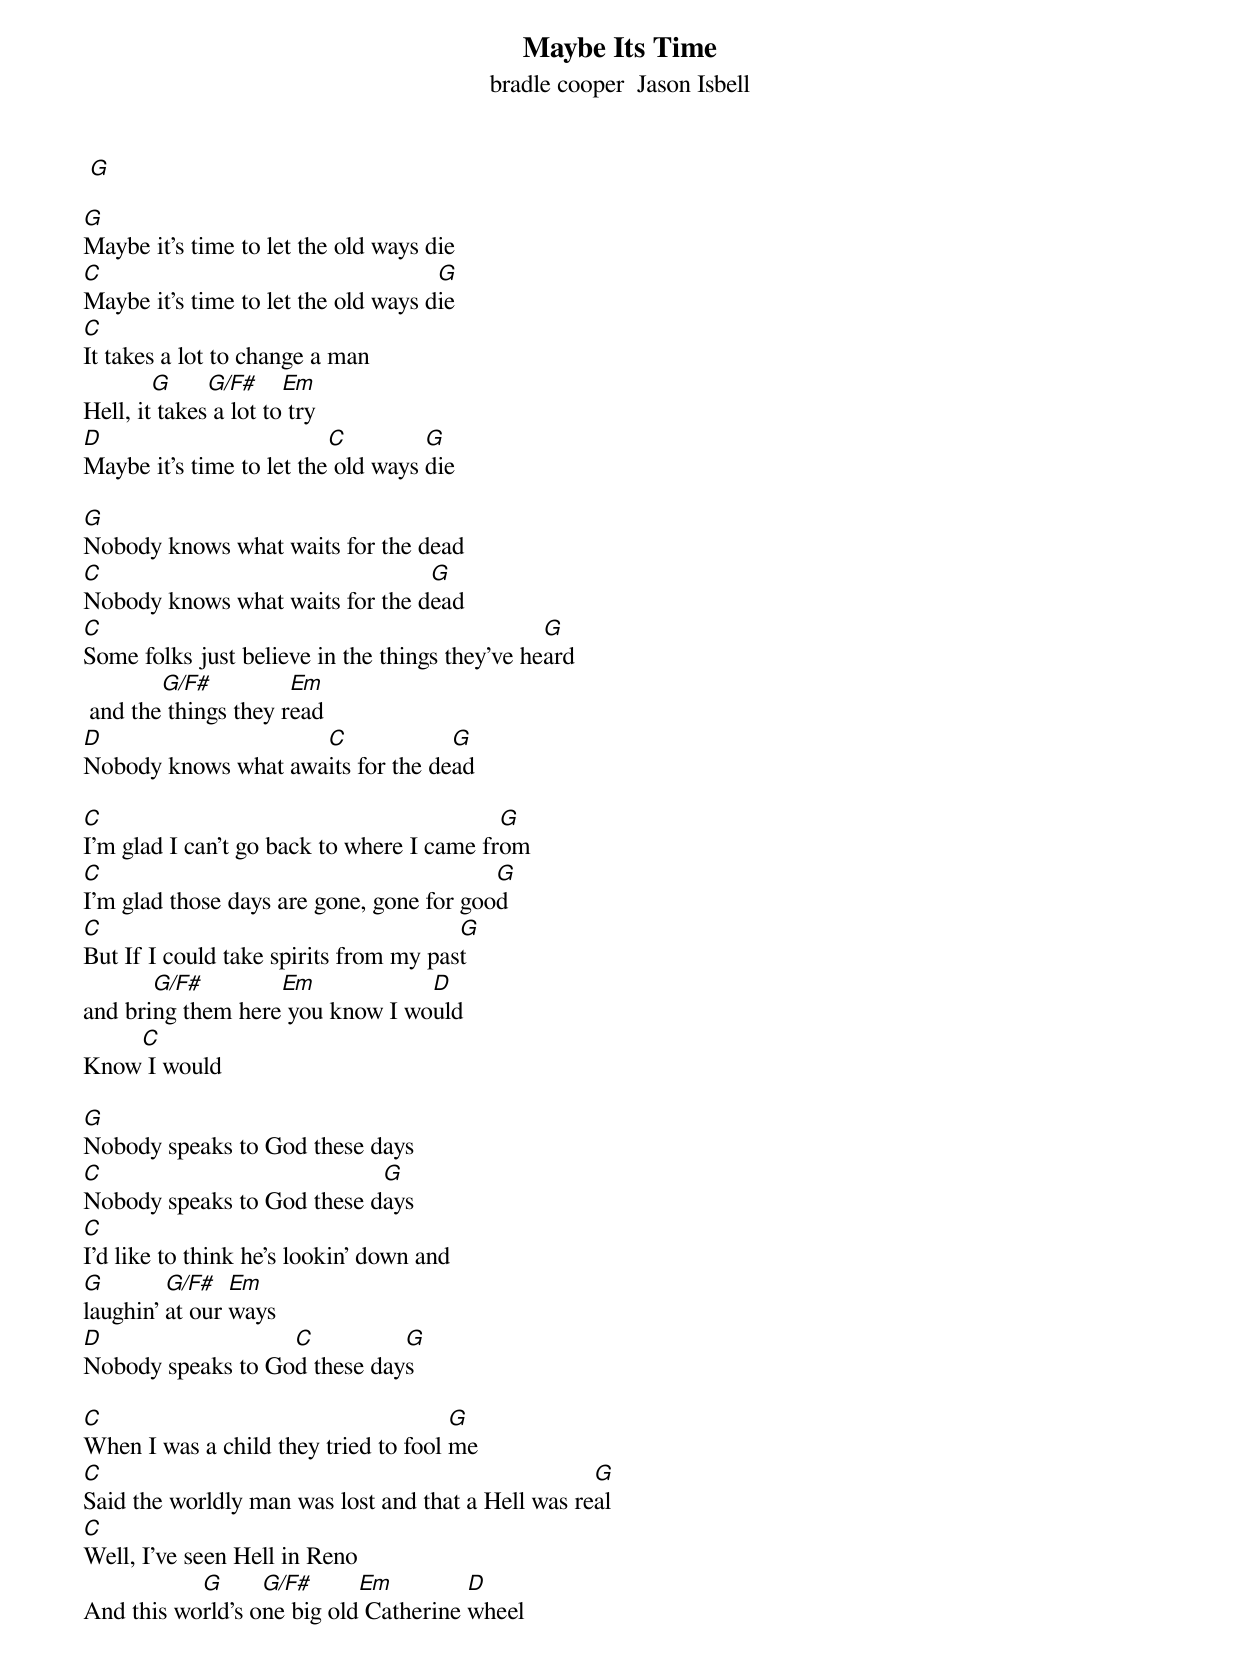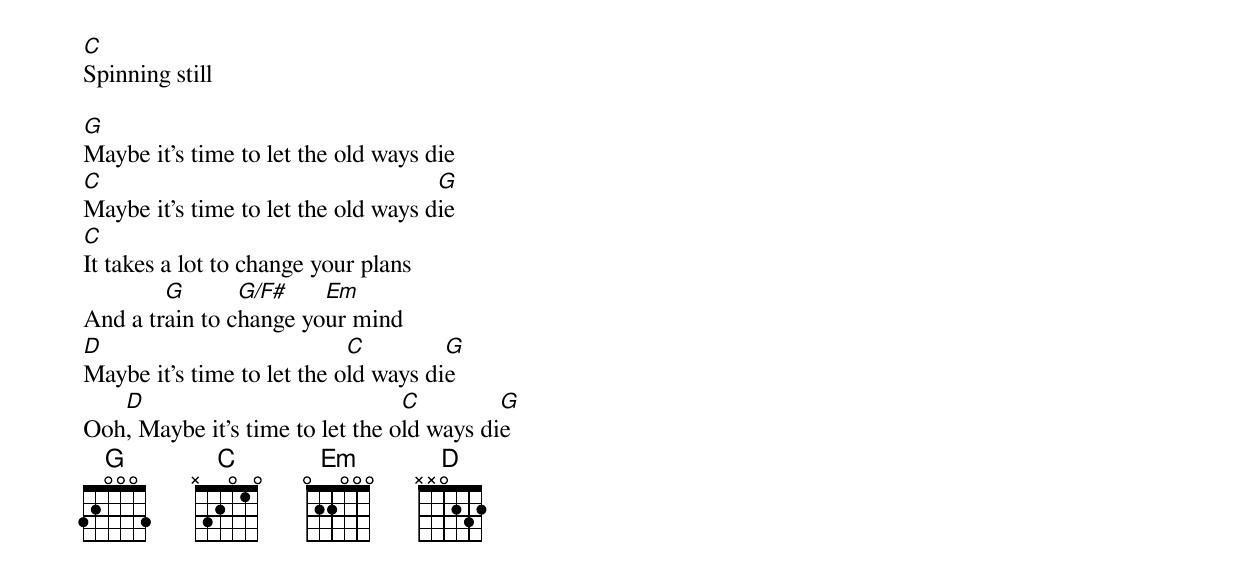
{title: Maybe Its Time}
{subtitle: bradle cooper  Jason Isbell}

 [G]

[G]Maybe it's time to let the old ways die
[C]Maybe it's time to let the old ways d[G]ie
[C]It takes a lot to change a man
Hell, it[G] takes[G/F#] a lot to[Em] try
[D]Maybe it's time to let the[C] old ways [G]die

[G]Nobody knows what waits for the dead
[C]Nobody knows what waits for the d[G]ead
[C]Some folks just believe in the things they've he[G]ard
 and the[G/F#] things they r[Em]ead
[D]Nobody knows what awa[C]its for the de[G]ad

[C]I'm glad I can't go back to where I came fr[G]om
[C]I'm glad those days are gone, gone for goo[G]d
[C]But If I could take spirits from my pas[G]t
and bri[G/F#]ng them here[Em] you know I wo[D]uld
Know[C] I would

[G]Nobody speaks to God these days
[C]Nobody speaks to God these d[G]ays
[C]I'd like to think he's lookin' down and
[G]laughin' [G/F#]at our [Em]ways
[D]Nobody speaks to Go[C]d these day[G]s

[C]When I was a child they tried to fool [G]me
[C]Said the worldly man was lost and that a Hell was re[G]al
[C]Well, I've seen Hell in Reno
And this wo[G]rld's o[G/F#]ne big old[Em] Catherine [D]wheel
[C]Spinning still

[G]Maybe it's time to let the old ways die
[C]Maybe it's time to let the old ways d[G]ie
[C]It takes a lot to change your plans
And a tr[G]ain to c[G/F#]hange yo[Em]ur mind
[D]Maybe it's time to let the o[C]ld ways di[G]e
Ooh[D], Maybe it's time to let the o[C]ld ways di[G]e
